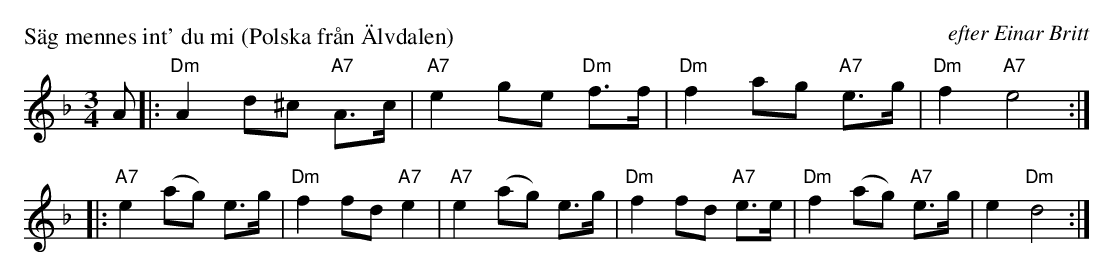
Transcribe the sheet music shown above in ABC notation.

X:1
P: S\"ag mennes int' du mi (Polska fr\aan \"Alvdalen)
O: efter Einar Britt
M: 3/4
L: 1/8
K: Dm
A \
|: "Dm"A2 d^c "A7"A>c \
| "A7"e2 ge "Dm"f>f \
| "Dm"f2 ag "A7"e>g \
| "Dm"f2 "A7"e4 :|
|: "A7"e2 (ag) e>g \
| "Dm"f2 fd "A7"e2 \
| "A7"e2 (ag) e>g \
| "Dm"f2 fd "A7"e>e \
| "Dm"f2 (ag) "A7"e>g \
| e2 "Dm"d4 :|
